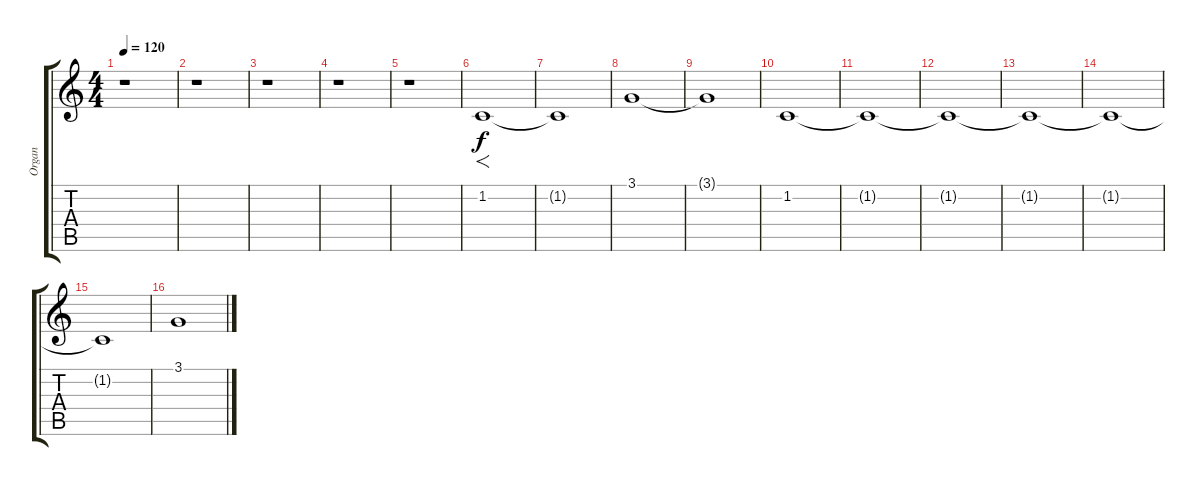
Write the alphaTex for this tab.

\track ("Organ" "Organ") {instrument percussiveorgan}
\staff {score tabs}
\tuning (E4 B3 G3 D3 A2 E2) {hide}
\ts (4 4)
\tempo 120
\clef g2
\ks c
r.1{dy f} |
r.1 |
r.1 |
r.1 |
r.1 |
1.2.1{f} |
1.2{t}.1 |
3.1.1 |
3.1{t}.1 |
1.2.1 |
1.2{t}.1 |
1.2{t}.1 |
1.2{t}.1 |
1.2{t}.1 |
1.2{t}.1 |
3.1.1
